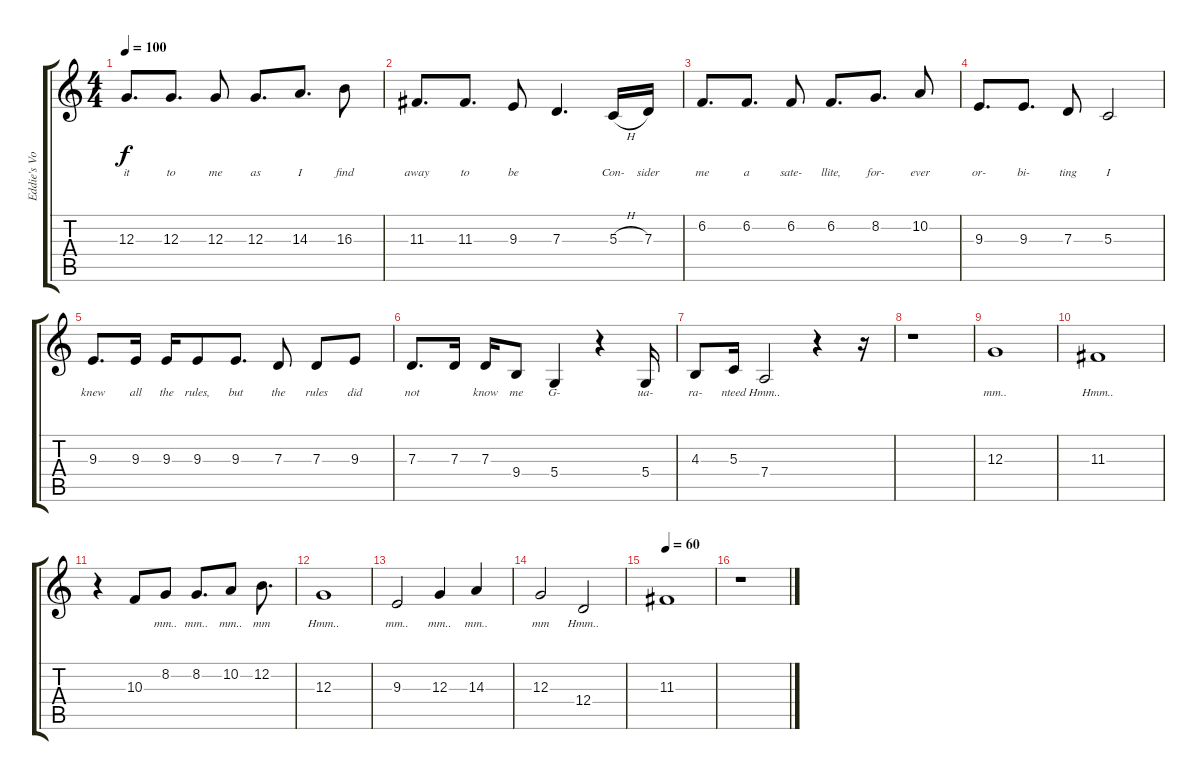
\track ("Eddie's Vocals" "Eddie's Vo") {instrument lead6voice}
\staff {score tabs}
\tuning (E4 B3 G3 D3 A2 E2) {hide}
\ts (4 4)
\tempo 100
\clef g2
\ks c
12.3.8{d lyrics (0 "it") lyrics (1 "") lyrics (2 "") lyrics (3 "") lyrics (4 "") dy f} 12.3.8{d lyrics (0 "to") lyrics (1 "") lyrics (2 "") lyrics (3 "") lyrics (4 "")} 12.3.8{lyrics (0 "me") lyrics (1 "") lyrics (2 "") lyrics (3 "") lyrics (4 "")} 12.3.8{d lyrics (0 "as") lyrics (1 "") lyrics (2 "") lyrics (3 "") lyrics (4 "")} 14.3.8{d lyrics (0 "I") lyrics (1 "") lyrics (2 "") lyrics (3 "") lyrics (4 "")} 16.3.8{lyrics (0 "find") lyrics (1 "") lyrics (2 "") lyrics (3 "") lyrics (4 "")} |
11.3.8{d lyrics (0 "away") lyrics (1 "") lyrics (2 "") lyrics (3 "") lyrics (4 "")} 11.3.8{d lyrics (0 "to") lyrics (1 "") lyrics (2 "") lyrics (3 "") lyrics (4 "")} 9.3.8{lyrics (0 "be") lyrics (1 "") lyrics (2 "") lyrics (3 "") lyrics (4 "")} 7.3.4{d lyrics (0 "") lyrics (1 "") lyrics (2 "") lyrics (3 "") lyrics (4 "")} 5.3{h}.16{lyrics (0 "Con-") lyrics (1 "") lyrics (2 "") lyrics (3 "") lyrics (4 "")} 7.3.16{lyrics (0 "sider") lyrics (1 "") lyrics (2 "") lyrics (3 "") lyrics (4 "")} |
6.2.8{d lyrics (0 "me") lyrics (1 "") lyrics (2 "") lyrics (3 "") lyrics (4 "")} 6.2.8{d lyrics (0 "a") lyrics (1 "") lyrics (2 "") lyrics (3 "") lyrics (4 "")} 6.2.8{lyrics (0 "sate-") lyrics (1 "") lyrics (2 "") lyrics (3 "") lyrics (4 "")} 6.2.8{d lyrics (0 "llite,") lyrics (1 "") lyrics (2 "") lyrics (3 "") lyrics (4 "")} 8.2.8{d lyrics (0 "for-") lyrics (1 "") lyrics (2 "") lyrics (3 "") lyrics (4 "")} 10.2.8{lyrics (0 "ever") lyrics (1 "") lyrics (2 "") lyrics (3 "") lyrics (4 "")} |
9.3.8{d lyrics (0 "or-") lyrics (1 "") lyrics (2 "") lyrics (3 "") lyrics (4 "")} 9.3.8{d lyrics (0 "bi-") lyrics (1 "") lyrics (2 "") lyrics (3 "") lyrics (4 "")} 7.3.8{lyrics (0 "ting") lyrics (1 "") lyrics (2 "") lyrics (3 "") lyrics (4 "")} 5.3.2{lyrics (0 "I") lyrics (1 "") lyrics (2 "") lyrics (3 "") lyrics (4 "")} |
9.3.8{d lyrics (0 "knew") lyrics (1 "") lyrics (2 "") lyrics (3 "") lyrics (4 "")} 9.3.16{lyrics (0 "all") lyrics (1 "") lyrics (2 "") lyrics (3 "") lyrics (4 "")} 9.3.16{lyrics (0 "the") lyrics (1 "") lyrics (2 "") lyrics (3 "") lyrics (4 "")} 9.3.8{lyrics (0 "rules,") lyrics (1 "") lyrics (2 "") lyrics (3 "") lyrics (4 "")} 9.3.8{d lyrics (0 "but") lyrics (1 "") lyrics (2 "") lyrics (3 "") lyrics (4 "")} 7.3.8{lyrics (0 "the") lyrics (1 "") lyrics (2 "") lyrics (3 "") lyrics (4 "")} 7.3.8{lyrics (0 "rules") lyrics (1 "") lyrics (2 "") lyrics (3 "") lyrics (4 "")} 9.3.8{lyrics (0 "did") lyrics (1 "") lyrics (2 "") lyrics (3 "") lyrics (4 "")} |
7.3.8{d lyrics (0 "not") lyrics (1 "") lyrics (2 "") lyrics (3 "") lyrics (4 "")} 7.3.16{lyrics (0 "") lyrics (1 "") lyrics (2 "") lyrics (3 "") lyrics (4 "")} 7.3.16{lyrics (0 "know") lyrics (1 "") lyrics (2 "") lyrics (3 "") lyrics (4 "")} 9.4.8{lyrics (0 "me") lyrics (1 "") lyrics (2 "") lyrics (3 "") lyrics (4 "")} 5.4.4{lyrics (0 "G-") lyrics (1 "") lyrics (2 "") lyrics (3 "") lyrics (4 "")} r.4 5.4.16{lyrics (0 "ua-") lyrics (1 "") lyrics (2 "") lyrics (3 "") lyrics (4 "")} |
4.3.8{lyrics (0 "ra-") lyrics (1 "") lyrics (2 "") lyrics (3 "") lyrics (4 "")} 5.3.16{lyrics (0 "nteed") lyrics (1 "") lyrics (2 "") lyrics (3 "") lyrics (4 "")} 7.4.2{lyrics (0 "Hmm..") lyrics (1 "") lyrics (2 "") lyrics (3 "") lyrics (4 "")} r.4 r.16 |
r.1 |
12.3.1{lyrics (0 "mm..") lyrics (1 "") lyrics (2 "") lyrics (3 "") lyrics (4 "")} |
11.3.1{lyrics (0 "Hmm..") lyrics (1 "") lyrics (2 "") lyrics (3 "") lyrics (4 "")} |
r.4 10.3.8{lyrics (0 "") lyrics (1 "") lyrics (2 "") lyrics (3 "") lyrics (4 "")} 8.2.8{lyrics (0 "mm..") lyrics (1 "") lyrics (2 "") lyrics (3 "") lyrics (4 "")} 8.2.8{d lyrics (0 "mm..") lyrics (1 "") lyrics (2 "") lyrics (3 "") lyrics (4 "")} 10.2.8{lyrics (0 "mm..") lyrics (1 "") lyrics (2 "") lyrics (3 "") lyrics (4 "")} 12.2.8{d lyrics (0 "mm") lyrics (1 "") lyrics (2 "") lyrics (3 "") lyrics (4 "")} |
12.3.1{lyrics (0 "Hmm..") lyrics (1 "") lyrics (2 "") lyrics (3 "") lyrics (4 "")} |
9.3.2{lyrics (0 "mm..") lyrics (1 "") lyrics (2 "") lyrics (3 "") lyrics (4 "")} 12.3.4{lyrics (0 "mm..") lyrics (1 "") lyrics (2 "") lyrics (3 "") lyrics (4 "")} 14.3.4{lyrics (0 "mm..") lyrics (1 "") lyrics (2 "") lyrics (3 "") lyrics (4 "")} |
12.3.2{lyrics (0 "mm") lyrics (1 "") lyrics (2 "") lyrics (3 "") lyrics (4 "")} 12.4.2{lyrics (0 "Hmm..") lyrics (1 "") lyrics (2 "") lyrics (3 "") lyrics (4 "")} |
\tempo 60
11.3.1{volume 6} |
r.1
